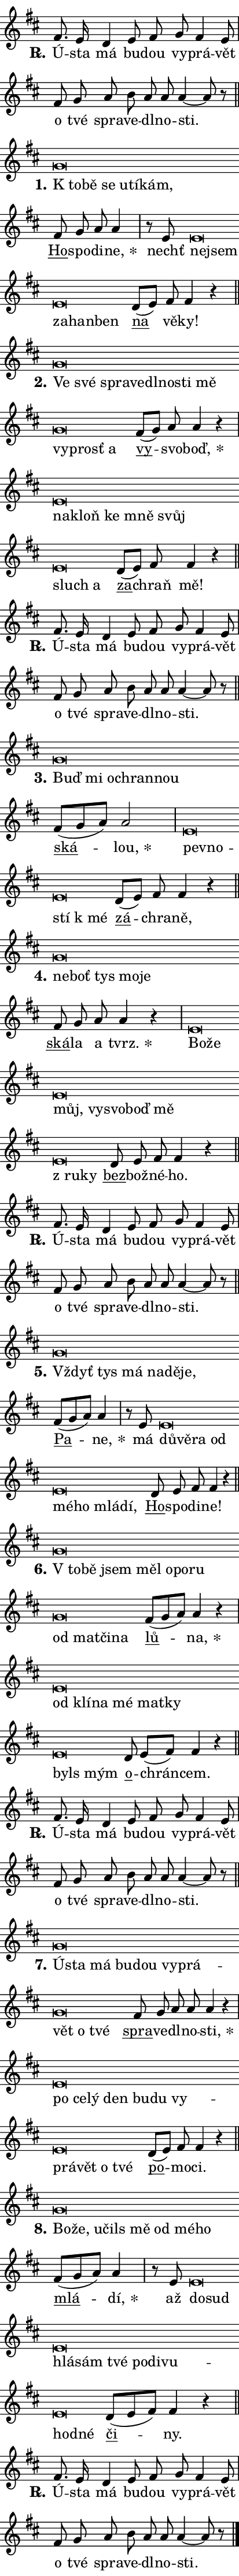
\version "2.22.1"
\header { tagline = "" }
\paper {
  indent = 0\cm
  top-margin = 0\cm
  right-margin = 0\cm
  bottom-margin = 0\cm
  left-margin = 0\cm
  paper-width = 7\cm
  page-breaking = #ly:one-page-breaking
  system-system-spacing.basic-distance = #11
  score-system-spacing.basic-distance = #11
  ragged-last = ##f
}


%% Author: Thomas Morley
%% https://lists.gnu.org/archive/html/lilypond-user/2020-05/msg00002.html
#(define (line-position grob)
"Returns position of @var[grob} in current system:
   @code{'start}, if at first time-step
   @code{'end}, if at last time-step
   @code{'middle} otherwise
"
  (let* ((col (ly:item-get-column grob))
         (ln (ly:grob-object col 'left-neighbor))
         (rn (ly:grob-object col 'right-neighbor))
         (col-to-check-left (if (ly:grob? ln) ln col))
         (col-to-check-right (if (ly:grob? rn) rn col))
         (break-dir-left
           (and
             (ly:grob-property col-to-check-left 'non-musical #f)
             (ly:item-break-dir col-to-check-left)))
         (break-dir-right
           (and
             (ly:grob-property col-to-check-right 'non-musical #f)
             (ly:item-break-dir col-to-check-right))))
        (cond ((eqv? 1 break-dir-left) 'start)
              ((eqv? -1 break-dir-right) 'end)
              (else 'middle))))

#(define (tranparent-at-line-position vctor)
  (lambda (grob)
  "Relying on @code{line-position} select the relevant enry from @var{vctor}.
Used to determine transparency,"
    (case (line-position grob)
      ((end) (not (vector-ref vctor 0)))
      ((middle) (not (vector-ref vctor 1)))
      ((start) (not (vector-ref vctor 2))))))

noteHeadBreakVisibility =
#(define-music-function (break-visibility)(vector?)
"Makes @code{NoteHead}s transparent relying on @var{break-visibility}"
#{
  \override NoteHead.transparent =
    #(tranparent-at-line-position break-visibility)
#})

#(define delete-ledgers-for-transparent-note-heads
  (lambda (grob)
    "Reads whether a @code{NoteHead} is transparent.
If so this @code{NoteHead} is removed from @code{'note-heads} from
@var{grob}, which is supposed to be @code{LedgerLineSpanner}.
As a result ledgers are not printed for this @code{NoteHead}"
    (let* ((nhds-array (ly:grob-object grob 'note-heads))
           (nhds-list
             (if (ly:grob-array? nhds-array)
                 (ly:grob-array->list nhds-array)
                 '()))
           ;; Relies on the transparent-property being done before
           ;; Staff.LedgerLineSpanner.after-line-breaking is executed.
           ;; This is fragile ...
           (to-keep
             (remove
               (lambda (nhd)
                 (ly:grob-property nhd 'transparent #f))
               nhds-list)))
      ;; TODO find a better method to iterate over grob-arrays, similiar
      ;; to filter/remove etc for lists
      ;; For now rebuilt from scratch
      (set! (ly:grob-object grob 'note-heads)  '())
      (for-each
        (lambda (nhd)
          (ly:pointer-group-interface::add-grob grob 'note-heads nhd))
        to-keep))))

hideNotes = {
  \noteHeadBreakVisibility #begin-of-line-visible
}
unHideNotes = {
  \noteHeadBreakVisibility #all-visible
}

% work-around for resetting accidentals
% https://lilypond.org/doc/v2.23/Documentation/notation/displaying-rhythms#unmetered-music
cadenzaMeasure = {
  \cadenzaOff
  \partial 1024 s1024
  \cadenzaOn
}

#(define-markup-command (accent layout props text) (markup?)
  "Underline accented syllable"
  (interpret-markup layout props
    #{\markup \override #'(offset . 4.3) \underline { #text }#}))

responsum = \markup \concat {
  "R" \hspace #-1.05 \path #0.1 #'((moveto 0 0.07) (lineto 0.9 0.8)) \hspace #0.05 "."
}

\layout {
    \context {
        \Staff
        \remove "Time_signature_engraver"
        \override LedgerLineSpanner.after-line-breaking = #delete-ledgers-for-transparent-note-heads
    }
    \context {
        \Voice {
            \override NoteHead.output-attributes = #'((class . "notehead"))
            \override Hairpin.height = #0.55
        }
    }
    \context {
        \Lyrics {
            \override StanzaNumber.output-attributes = #'((class . "stanzanumber"))
            \override LyricSpace.minimum-distance = #0.9
            \override LyricText.font-name = #"TeX Gyre Schola"
            \override LyricText.font-size = 1
            \override StanzaNumber.font-name = #"TeX Gyre Schola Bold"
            \override StanzaNumber.font-size = 1
        }
    }
}

% magnetic-lyrics.ily
%
%   written by
%     Jean Abou Samra <jean@abou-samra.fr>
%     Werner Lemberg <wl@gnu.org>
%
%   adapted by
%     Jiri Hon <jiri.hon@gmail.com>
%
% Version 2022-Apr-15

% https://www.mail-archive.com/lilypond-user@gnu.org/msg149350.html

#(define (Left_hyphen_pointer_engraver context)
   "Collect syllable-hyphen-syllable occurrences in lyrics and store
them in properties.  This engraver only looks to the left.  For
example, if the lyrics input is @code{foo -- bar}, it does the
following.

@itemize @bullet
@item
Set the @code{text} property of the @code{LyricHyphen} grob between
@q{foo} and @q{bar} to @code{foo}.

@item
Set the @code{left-hyphen} property of the @code{LyricText} grob with
text @q{foo} to the @code{LyricHyphen} grob between @q{foo} and
@q{bar}.
@end itemize

Use this auxiliary engraver in combination with the
@code{lyric-@/text::@/apply-@/magnetic-@/offset!} hook."
   (let ((hyphen #f)
         (text #f))
     (make-engraver
      (acknowledgers
       ((lyric-syllable-interface engraver grob source-engraver)
        (set! text grob)))
      (end-acknowledgers
       ((lyric-hyphen-interface engraver grob source-engraver)
        ;(when (not (grob::has-interface grob 'lyric-space-interface))
          (set! hyphen grob)));)
      ((stop-translation-timestep engraver)
       (when (and text hyphen)
         (ly:grob-set-object! text 'left-hyphen hyphen))
       (set! text #f)
       (set! hyphen #f)))))

#(define (lyric-text::apply-magnetic-offset! grob)
   "If the space between two syllables is less than the value in
property @code{LyricText@/.details@/.squash-threshold}, move the right
syllable to the left so that it gets concatenated with the left
syllable.

Use this function as a hook for
@code{LyricText@/.after-@/line-@/breaking} if the
@code{Left_@/hyphen_@/pointer_@/engraver} is active."
   (let ((hyphen (ly:grob-object grob 'left-hyphen #f)))
     (when hyphen
       (let ((left-text (ly:spanner-bound hyphen LEFT)))
         (when (grob::has-interface left-text 'lyric-syllable-interface)
           (let* ((common (ly:grob-common-refpoint grob left-text X))
                  (this-x-ext (ly:grob-extent grob common X))
                  (left-x-ext
                   (begin
                     ;; Trigger magnetism for left-text.
                     (ly:grob-property left-text 'after-line-breaking)
                     (ly:grob-extent left-text common X)))
                  ;; `delta` is the gap width between two syllables.
                  (delta (- (interval-start this-x-ext)
                            (interval-end left-x-ext)))
                  (details (ly:grob-property grob 'details))
                  (threshold (assoc-get 'squash-threshold details 0.2)))
             (when (< delta threshold)
               (let* (;; We have to manipulate the input text so that
                      ;; ligatures crossing syllable boundaries are not
                      ;; disabled.  For languages based on the Latin
                      ;; script this is essentially a beautification.
                      ;; However, for non-Western scripts it can be a
                      ;; necessity.
                      (lt (ly:grob-property left-text 'text))
                      (rt (ly:grob-property grob 'text))
                      (is-space (grob::has-interface hyphen 'lyric-space-interface))
                      (space (if is-space " " ""))
                      (space-markup (grob-interpret-markup grob " "))
                      (space-size (interval-length (ly:stencil-extent space-markup X)))
                      (extra-delta (if is-space space-size 0))
                      ;; Append new syllable.
                      (ltrt-space (if (and (string? lt) (string? rt))
                                (string-append lt space rt)
                                (make-concat-markup (list lt space rt))))
                      ;; Right-align `ltrt` to the right side.
                      (ltrt-space-markup (grob-interpret-markup
                               grob
                               (make-translate-markup
                                (cons (interval-length this-x-ext) 0)
                                (make-right-align-markup ltrt-space)))))
                 (begin
                   ;; Don't print `left-text`.
                   (ly:grob-set-property! left-text 'stencil #f)
                   ;; Set text and stencil (which holds all collected
                   ;; syllables so far) and shift it to the left.
                   (ly:grob-set-property! grob 'text ltrt-space)
                   (ly:grob-set-property! grob 'stencil ltrt-space-markup)
                   (ly:grob-translate-axis! grob (- (- delta extra-delta)) X))))))))))


#(define (lyric-hyphen::displace-bounds-first grob)
   ;; Make very sure this callback isn't triggered too early.
   (let ((left (ly:spanner-bound grob LEFT))
         (right (ly:spanner-bound grob RIGHT)))
     (ly:grob-property left 'after-line-breaking)
     (ly:grob-property right 'after-line-breaking)
     (ly:lyric-hyphen::print grob)))

squashThreshold = #0.4

\layout {
  \context {
    \Lyrics
    \consists #Left_hyphen_pointer_engraver
    \override LyricText.after-line-breaking =
      #lyric-text::apply-magnetic-offset!
    \override LyricHyphen.stencil = #lyric-hyphen::displace-bounds-first
    \override LyricText.details.squash-threshold = \squashThreshold
    \override LyricHyphen.minimum-distance = 0
    \override LyricHyphen.minimum-length = \squashThreshold
  }
}

squash = \override LyricText.details.squash-threshold = 9999
unSquash = \override LyricText.details.squash-threshold = \squashThreshold

left = \override LyricText.self-alignment-X = #LEFT
unLeft = \revert LyricText.self-alignment-X

starOffset = #(lambda (grob) 
                (let ((x_offset (ly:self-alignment-interface::aligned-on-x-parent grob)))
                  (if (= x_offset 0) 0 (+ x_offset 1.2))))

star = #(define-music-function (syllable)(string?)
"Append star separator at the end of a syllable"
#{
  \once \override LyricText.X-offset = #starOffset
  \lyricmode { \markup {
    #syllable
    \override #'((font-name . "TeX Gyre Schola Bold")) \hspace #0.2 \lower #0.65 \larger "*"
  } }
#})

starAccent = #(define-music-function (syllable)(string?)
"Append star separator at the end of a syllable and make accent"
#{
  \once \override LyricText.X-offset = #starOffset
  \lyricmode { \markup {
    \accent #syllable
    \override #'((font-name . "TeX Gyre Schola Bold")) \hspace #0.2 \lower #0.65 \larger "*"
  } }
#})

breath = #(define-music-function (syllable)(string?)
"Append breathing indicator at the end of a syllable"
#{
  \lyricmode { \markup { #syllable "+" } }
#})

optionalBreath = #(define-music-function (syllable)(string?)
"Append optional breathing indicator at the end of a syllable"
#{
  \lyricmode { \markup { #syllable "(+)" } }
#})


\score {
    <<
        \new Voice = "melody" { \cadenzaOn \key d \major \relative { fis'8. e16 d4 \bar "" e8 fis \bar "" g fis4 e8 \cadenzaMeasure \bar "|" fis g \bar "" a b \bar "" a a a4~ a8 r \cadenzaMeasure \bar "||" \break }
\relative { g'\breve*1/16 \hideNotes \breve*1/16 \bar "" \breve*1/16 \bar "" \breve*1/16 \bar "" \breve*1/16 \breve*1/16 \bar "" \unHideNotes \bar "" fis8 g a a4 \cadenzaMeasure \bar "|" r8 e8 e\breve*1/16 \hideNotes \breve*1/16 \bar "" \breve*1/16 \bar "" \breve*1/16 \breve*1/16 \bar "" \unHideNotes \bar "" d8[( e)] fis fis4 r \cadenzaMeasure \bar "||" \break }
\relative { g'\breve*1/16 \hideNotes \breve*1/16 \bar "" \breve*1/16 \bar "" \breve*1/16 \bar "" \breve*1/16 \bar "" \breve*1/16 \bar "" \breve*1/16 \bar "" \breve*1/16 \bar "" \breve*1/16 \bar "" \breve*1/16 \breve*1/16 \bar "" \unHideNotes \bar "" fis8[( g)] a a4 r4 \cadenzaMeasure \bar "|" e\breve*1/16 \hideNotes \breve*1/16 \bar "" \breve*1/16 \bar "" \breve*1/16 \bar "" \breve*1/16 \bar "" \breve*1/16 \breve*1/16 \bar "" \unHideNotes \bar "" d8[( e)] fis fis4 r \cadenzaMeasure \bar "||" \break }
\relative { fis'8. e16 d4 \bar "" e8 fis \bar "" g fis4 e8 \cadenzaMeasure \bar "|" fis g \bar "" a b \bar "" a a a4~ a8 r \cadenzaMeasure \bar "||" \break }
\relative { g'\breve*1/16 \hideNotes \breve*1/16 \bar "" \breve*1/16 \bar "" \breve*1/16 \breve*1/16 \bar "" \unHideNotes \bar "" fis8[( g a)] a2 \cadenzaMeasure \bar "|" e\breve*1/16 \hideNotes \breve*1/16 \bar "" \breve*1/16 \breve*1/16 \bar "" \unHideNotes \bar "" d8[( e)] fis fis4 r \cadenzaMeasure \bar "||" \break }
\relative { g'\breve*1/16 \hideNotes \breve*1/16 \bar "" \breve*1/16 \bar "" \breve*1/16 \breve*1/16 \bar "" \unHideNotes \bar "" fis8 g a a4 r \cadenzaMeasure \bar "|" e\breve*1/16 \hideNotes \breve*1/16 \bar "" \breve*1/16 \bar "" \breve*1/16 \bar "" \breve*1/16 \bar "" \breve*1/16 \bar "" \breve*1/16 \bar "" \breve*1/16 \breve*1/16 \bar "" \unHideNotes \bar "" d8 e fis fis4 r \cadenzaMeasure \bar "||" \break }
\relative { fis'8. e16 d4 \bar "" e8 fis \bar "" g fis4 e8 \cadenzaMeasure \bar "|" fis g \bar "" a b \bar "" a a a4~ a8 r \cadenzaMeasure \bar "||" \break }
\relative { g'\breve*1/16 \hideNotes \breve*1/16 \bar "" \breve*1/16 \bar "" \breve*1/16 \bar "" \breve*1/16 \breve*1/16 \bar "" \unHideNotes \bar "" fis8[( g a)] a4 \cadenzaMeasure \bar "|" r8 e e\breve*1/16 \hideNotes \breve*1/16 \bar "" \breve*1/16 \bar "" \breve*1/16 \bar "" \breve*1/16 \bar "" \breve*1/16 \bar "" \breve*1/16 \breve*1/16 \bar "" \unHideNotes \bar "" d8 e fis fis4 r \cadenzaMeasure \bar "||" \break }
\relative { g'\breve*1/16 \hideNotes \breve*1/16 \bar "" \breve*1/16 \bar "" \breve*1/16 \bar "" \breve*1/16 \bar "" \breve*1/16 \bar "" \breve*1/16 \bar "" \breve*1/16 \bar "" \breve*1/16 \bar "" \breve*1/16 \breve*1/16 \bar "" \unHideNotes \bar "" fis8[( g a)] a4 r \cadenzaMeasure \bar "|" e\breve*1/16 \hideNotes \breve*1/16 \bar "" \breve*1/16 \bar "" \breve*1/16 \bar "" \breve*1/16 \bar "" \breve*1/16 \bar "" \breve*1/16 \breve*1/16 \bar "" \unHideNotes \bar "" d8 e[( fis)] fis4 r \cadenzaMeasure \bar "||" \break }
\relative { fis'8. e16 d4 \bar "" e8 fis \bar "" g fis4 e8 \cadenzaMeasure \bar "|" fis g \bar "" a b \bar "" a a a4~ a8 r \cadenzaMeasure \bar "||" \break }
\relative { g'\breve*1/16 \hideNotes \breve*1/16 \bar "" \breve*1/16 \bar "" \breve*1/16 \bar "" \breve*1/16 \bar "" \breve*1/16 \bar "" \breve*1/16 \bar "" \breve*1/16 \bar "" \breve*1/16 \breve*1/16 \bar "" \unHideNotes \bar "" fis8 g a a a4 r4 \cadenzaMeasure \bar "|" e\breve*1/16 \hideNotes \breve*1/16 \bar "" \breve*1/16 \bar "" \breve*1/16 \bar "" \breve*1/16 \bar "" \breve*1/16 \bar "" \breve*1/16 \bar "" \breve*1/16 \bar "" \breve*1/16 \bar "" \breve*1/16 \breve*1/16 \bar "" \unHideNotes \bar "" d8[( e)] fis fis4 r \cadenzaMeasure \bar "||" \break }
\relative { g'\breve*1/16 \hideNotes \breve*1/16 \bar "" \breve*1/16 \bar "" \breve*1/16 \bar "" \breve*1/16 \bar "" \breve*1/16 \bar "" \breve*1/16 \breve*1/16 \bar "" \unHideNotes \bar "" fis8[( g a)] a4 \cadenzaMeasure \bar "|" r8 e e\breve*1/16 \hideNotes \breve*1/16 \bar "" \breve*1/16 \bar "" \breve*1/16 \bar "" \breve*1/16 \bar "" \breve*1/16 \bar "" \breve*1/16 \bar "" \breve*1/16 \bar "" \breve*1/16 \breve*1/16 \bar "" \unHideNotes \bar "" d8[( e fis)] fis4 r \cadenzaMeasure \bar "||" \break }
\relative { fis'8. e16 d4 \bar "" e8 fis \bar "" g fis4 e8 \cadenzaMeasure \bar "|" fis g \bar "" a b \bar "" a a a4~ a8 r \cadenzaMeasure \bar "||" \break } \bar "|." }
        \new Lyrics \lyricsto "melody" { \lyricmode { \set stanza = \responsum
Ú -- sta má bu -- dou vy -- prá -- vět o tvé spra -- ve -- dl -- no -- sti.
\set stanza = "1."
\left "K to" -- \squash bě se u -- tí -- kám, \unLeft \unSquash \markup \accent Ho -- spo -- di -- \star ne, nechť \left nej -- \squash sem za -- han -- ben \unLeft \unSquash \markup \accent na vě -- ky!
\set stanza = "2."
\left Ve \squash své spra -- ve -- dl -- no -- sti mě vy -- prosť a \unLeft \unSquash \markup \accent vy -- svo -- \star boď, \left na -- \squash kloň ke mně svůj sluch a \unLeft \unSquash \markup \accent za -- chraň mě!
\set stanza = \responsum
Ú -- sta má bu -- dou vy -- prá -- vět o tvé spra -- ve -- dl -- no -- sti.
\set stanza = "3."
\left Buď \squash mi o -- chran -- nou \unLeft \unSquash \markup \accent ská -- \star lou, \left pev -- \squash no -- stí "k mé" \unLeft \unSquash \markup \accent zá -- chra -- ně,
\set stanza = "4."
\left ne -- \squash boť tys mo -- je \unLeft \unSquash \markup \accent ská -- la a \star tvrz. \left Bo -- \squash že můj, vy -- svo -- boď mě "z ru" -- ky \unLeft \unSquash \markup \accent bez -- bož -- né -- ho.
\set stanza = \responsum
Ú -- sta má bu -- dou vy -- prá -- vět o tvé spra -- ve -- dl -- no -- sti.
\set stanza = "5."
\left Vždyť \squash tys má na -- dě -- je, \unLeft \unSquash \markup \accent Pa -- \star ne, má \left dů -- \squash vě -- ra od mé -- ho mlá -- dí, \unLeft \unSquash \markup \accent Ho -- spo -- di -- ne!
\set stanza = "6."
\left "V to" -- \squash bě jsem měl o -- po -- ru od mat -- či -- na \unLeft \unSquash \markup \accent lů -- \star na, \left od \squash klí -- na mé mat -- ky byls mým \unLeft \unSquash \markup \accent o -- chrán -- cem.
\set stanza = \responsum
Ú -- sta má bu -- dou vy -- prá -- vět o tvé spra -- ve -- dl -- no -- sti.
\set stanza = "7."
\left Ú -- \squash sta má bu -- dou vy -- prá -- vět o tvé \unLeft \unSquash \markup \accent spra -- ve -- dl -- no -- \star sti, \left po \squash ce -- lý den bu -- du vy -- prá -- vět o tvé \unLeft \unSquash \markup \accent po -- mo -- ci.
\set stanza = "8."
\left Bo -- \squash že, u -- čils mě od mé -- ho \unLeft \unSquash \markup \accent mlá -- \star dí, až \left do -- \squash sud hlá -- sám tvé po -- di -- vu -- hod -- né \unLeft \unSquash \markup \accent či -- ny.
\set stanza = \responsum
Ú -- sta má bu -- dou vy -- prá -- vět o tvé spra -- ve -- dl -- no -- sti. } }
    >>
    \layout {}
}
